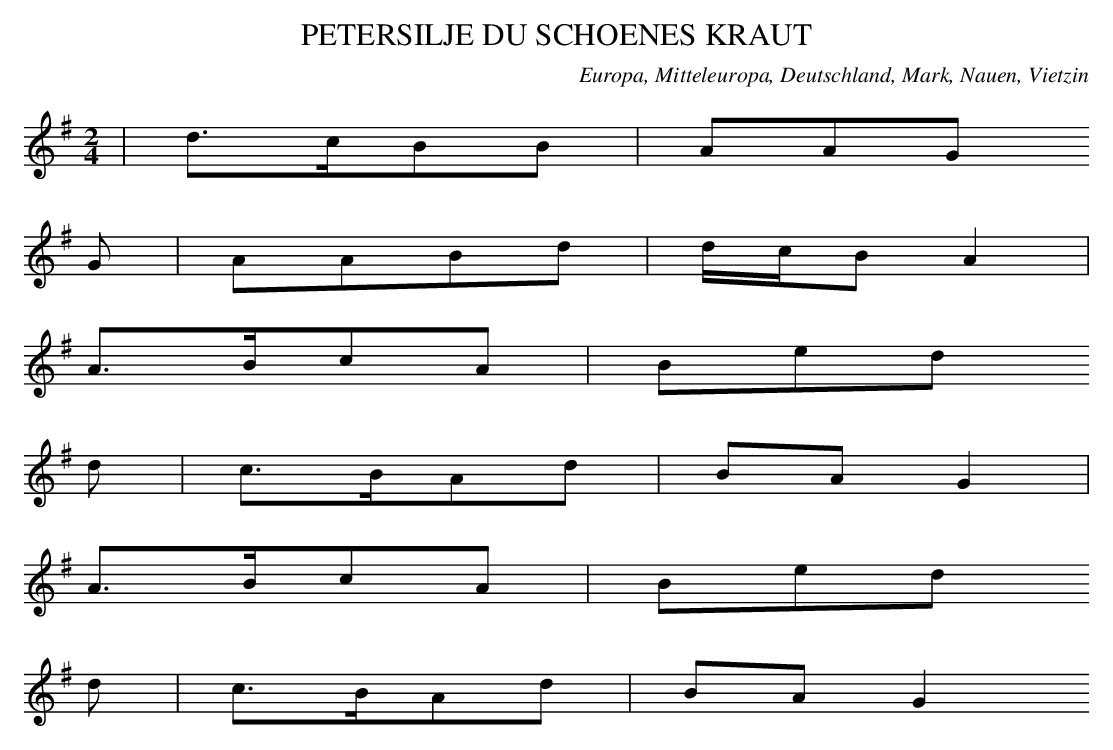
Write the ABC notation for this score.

X:1
T: PETERSILJE DU SCHOENES KRAUT
O: Europa, Mitteleuropa, Deutschland, Mark, Nauen, Vietzin
M: 2/4
L: 1/16
K: G
 | d3cB2B2 | A2A2G2
G2 | A2A2B2d2 | dcB2A4 |
A3Bc2A2 | B2e2d2
d2 | c3BA2d2 | B2A2G4 |
A3Bc2A2 | B2e2d2
d2 | c3BA2d2 | B2A2G4
